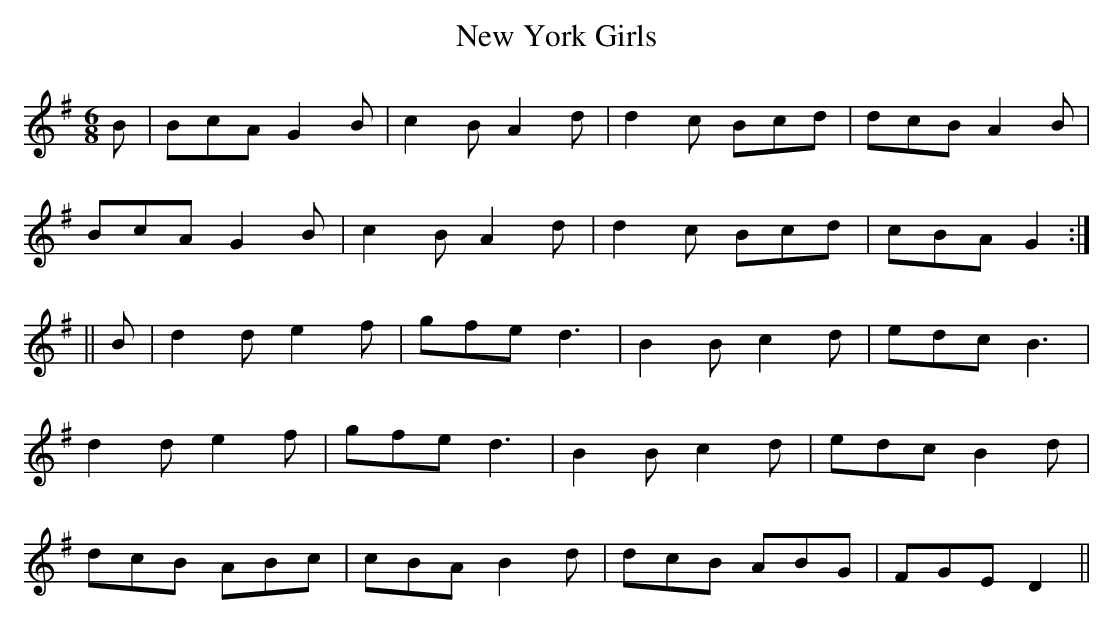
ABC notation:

X:1
T:New York Girls
M:6/8
L:1/8
K:G
B | BcA G2B | c2B A2d | d2c Bcd | dcB A2B |
BcA G2B | c2B A2d | d2c Bcd | cBA G2 :|
|| B | d2d e2f | gfe d3 | B2B c2d | edc B3 |
d2d e2f | gfe d3 | B2B c2d | edc B2d |
dcB ABc | cBA B2d | dcB ABG | FGE D2 ||
